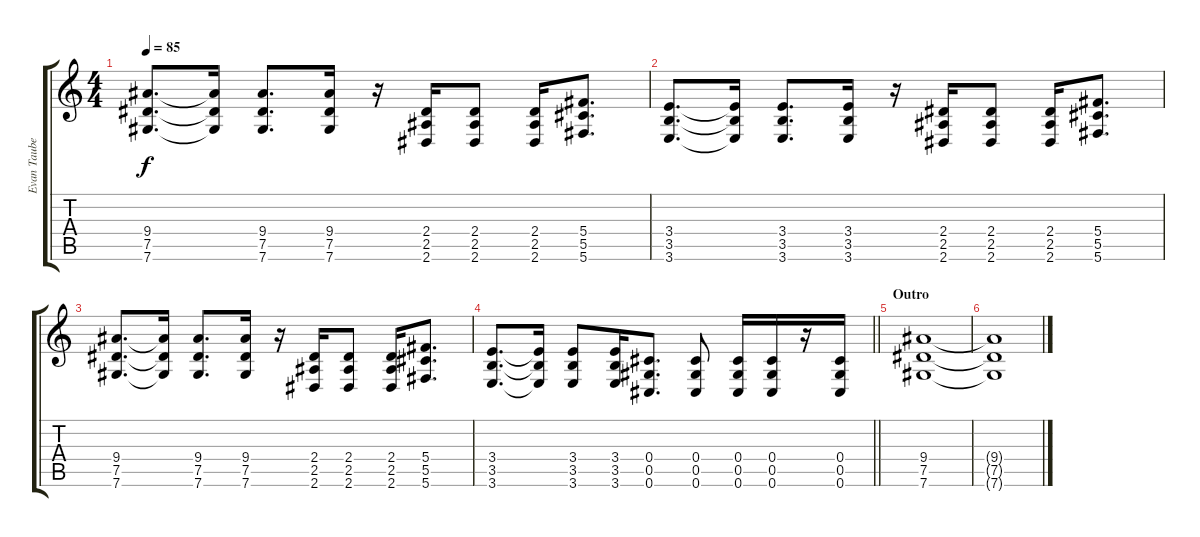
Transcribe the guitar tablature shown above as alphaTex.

\track ("Evan Taubenfeld" "Evan Taube") {instrument overdrivenguitar}
\staff {score tabs}
\tuning (Eb4 Bb3 Gb3 Db3 Ab2 Db2) {hide}
\ts (4 4)
\tempo 85
\clef g2
\ks c
(9.4 7.5 7.6).8{d dy f instrument overdrivenguitar} (9.4{t} 7.5{t} 7.6{t}).16 (9.4 7.5 7.6).8{d} (9.4 7.5 7.6).16 r.16 (2.4 2.5 2.6).16 (2.4 2.5 2.6).8 (2.4 2.5 2.6).16 (5.4 5.5 5.6).8{d} |
(3.4 3.5 3.6).8{d} (3.4{t} 3.5{t} 3.6{t}).16 (3.4 3.5 3.6).8{d} (3.4 3.5 3.6).16 r.16 (2.4 2.5 2.6).16 (2.4 2.5 2.6).8 (2.4 2.5 2.6).16 (5.4 5.5 5.6).8{d} |
(9.4 7.5 7.6).8{d} (9.4{t} 7.5{t} 7.6{t}).16 (9.4 7.5 7.6).8{d} (9.4 7.5 7.6).16 r.16 (2.4 2.5 2.6).16 (2.4 2.5 2.6).8 (2.4 2.5 2.6).16 (5.4 5.5 5.6).8{d} |
\barLineRight lightlight
(3.4 3.5 3.6).8{d} (3.4{t} 3.5{t} 3.6{t}).16 (3.4 3.5 3.6).8 (3.4 3.5 3.6).16 (0.4 0.5 0.6).8{d} (0.4 0.5 0.6).8 (0.4 0.5 0.6).16 (0.4 0.5 0.6).16 r.16 (0.4 0.5 0.6).16 |
\section ("" "Outro")
(9.4 7.5 7.6).1{volume 0} |
(9.4{t} 7.5{t} 7.6{t}).1
